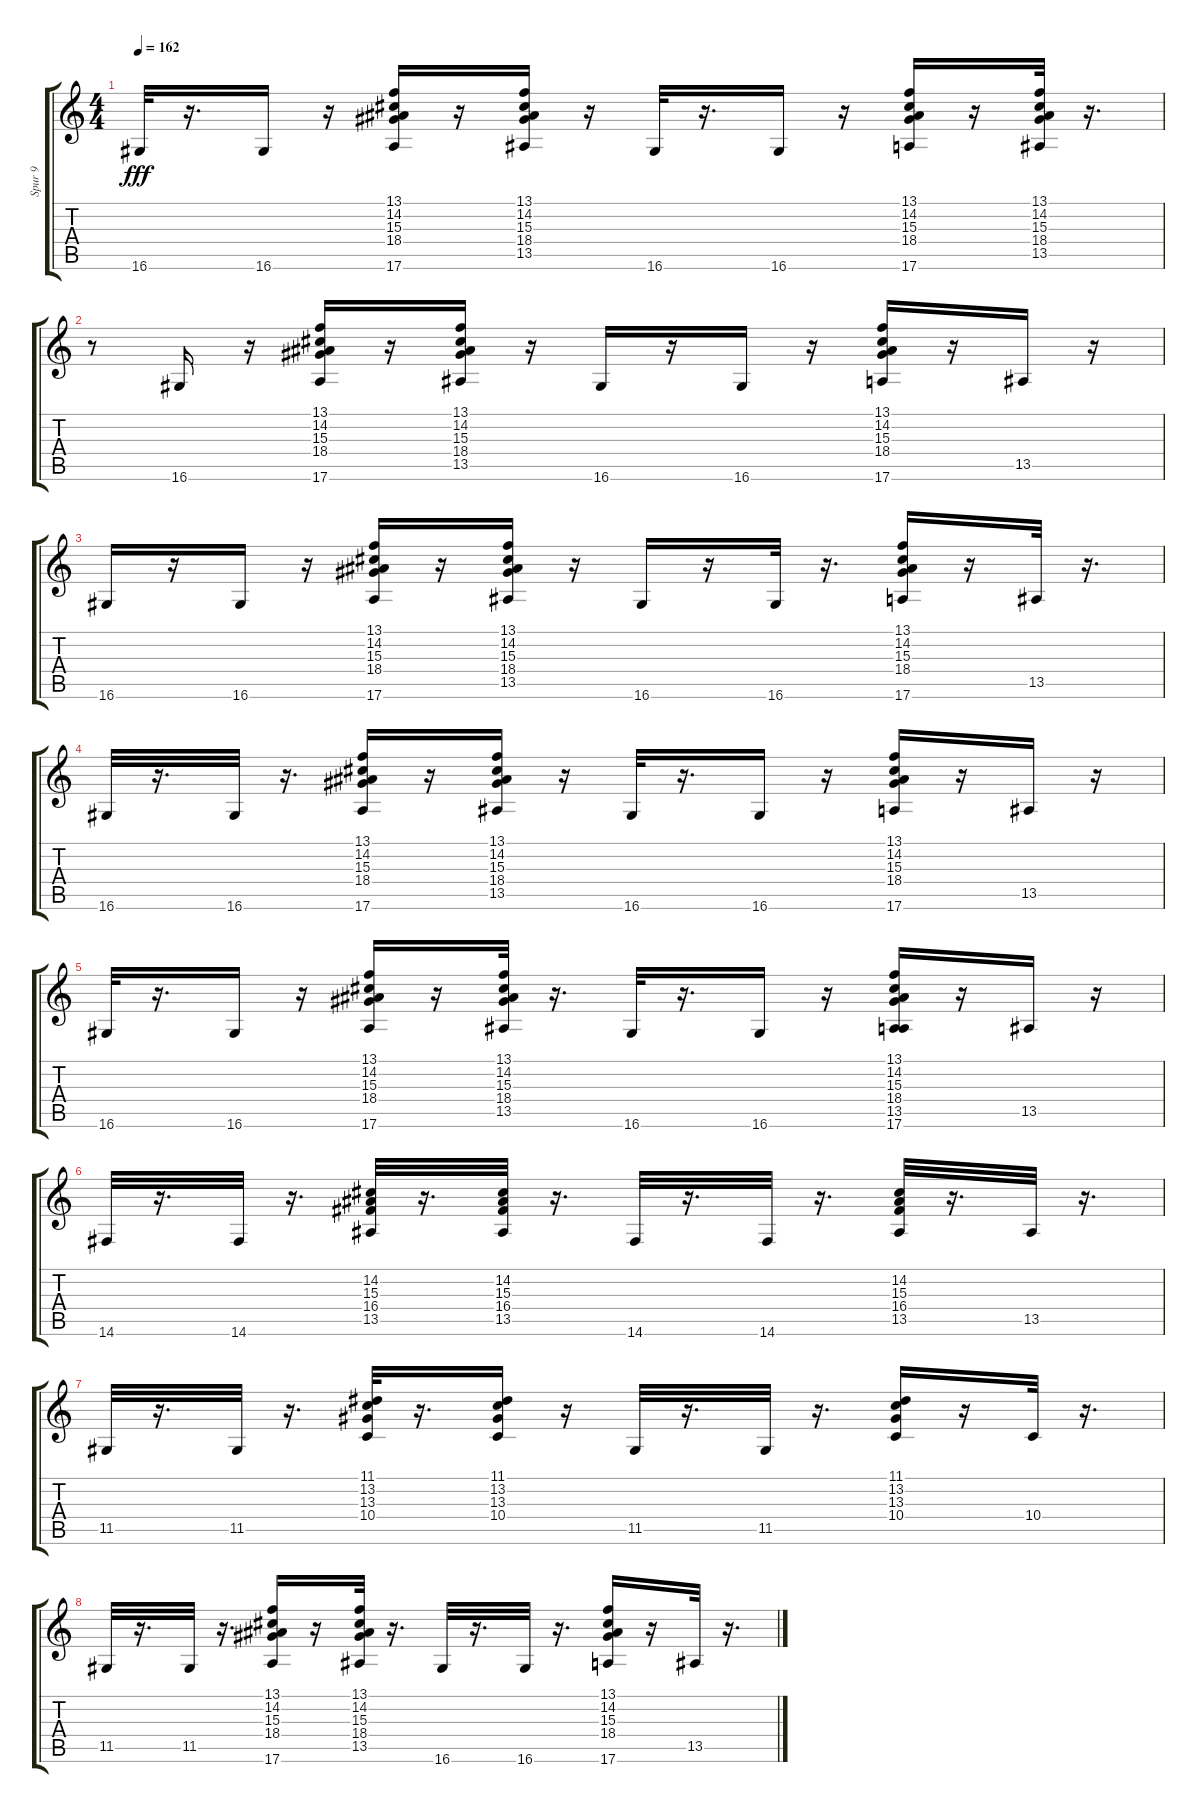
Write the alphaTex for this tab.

\track ("Spur 9" "Spur 9") {instrument vibraphone}
\staff {score tabs}
\tuning (E4 B3 G3 D3 A2 E2) {hide}
\ts (4 4)
\tempo 162
\clef g2
\ks c
16.6.32{dy fff} r.16{d} 16.6.16 r.16 (13.1 14.2 15.3 18.4 17.6).16 r.16 (13.1 14.2 15.3 18.4 13.5).16 r.16 16.6.32 r.16{d} 16.6.16 r.16 (13.1 14.2 15.3 18.4 17.6).16 r.16 (13.1 14.2 15.3 18.4 13.5).32 r.16{d} |
r.8 16.6.16 r.16 (13.1 14.2 15.3 18.4 17.6).16 r.16 (13.1 14.2 15.3 18.4 13.5).16 r.16 16.6.16 r.16 16.6.16 r.16 (13.1 14.2 15.3 18.4 17.6).16 r.16 13.5.16 r.16 |
16.6.16 r.16 16.6.16 r.16 (13.1 14.2 15.3 18.4 17.6).16 r.16 (13.1 14.2 15.3 18.4 13.5).16 r.16 16.6.16 r.16 16.6.32 r.16{d} (13.1 14.2 15.3 18.4 17.6).16 r.16 13.5.32 r.16{d} |
16.6.32 r.16{d} 16.6.32 r.16{d} (13.1 14.2 15.3 18.4 17.6).16 r.16 (13.1 14.2 15.3 18.4 13.5).16 r.16 16.6.32 r.16{d} 16.6.16 r.16 (13.1 14.2 15.3 18.4 17.6).16 r.16 13.5.16 r.16 |
16.6.32 r.16{d} 16.6.16 r.16 (13.1 14.2 15.3 18.4 17.6).16 r.16 (13.1 14.2 15.3 18.4 13.5).32 r.16{d} 16.6.32 r.16{d} 16.6.16 r.16 (13.1 14.2 15.3 18.4 13.5 17.6).16 r.16 13.5.16 r.16 |
14.6.32 r.16{d} 14.6.32 r.16{d} (14.2 15.3 16.4 13.5).32 r.16{d} (14.2 15.3 16.4 13.5).32 r.16{d} 14.6.32 r.16{d} 14.6.32 r.16{d} (14.2 15.3 16.4 13.5).32 r.16{d} 13.5.32 r.16{d} |
11.5.32 r.16{d} 11.5.32 r.16{d} (11.1 13.2 13.3 10.4).32 r.16{d} (11.1 13.2 13.3 10.4).16 r.16 11.5.32 r.16{d} 11.5.32 r.16{d} (11.1 13.2 13.3 10.4).16 r.16 10.4.32 r.16{d} |
11.5.32 r.16{d} 11.5.32 r.16{d} (13.1 14.2 15.3 18.4 17.6).16 r.16 (13.1 14.2 15.3 18.4 13.5).32 r.16{d} 16.6.32 r.16{d} 16.6.32 r.16{d} (13.1 14.2 15.3 18.4 17.6).16 r.16 13.5.32 r.16{d}
